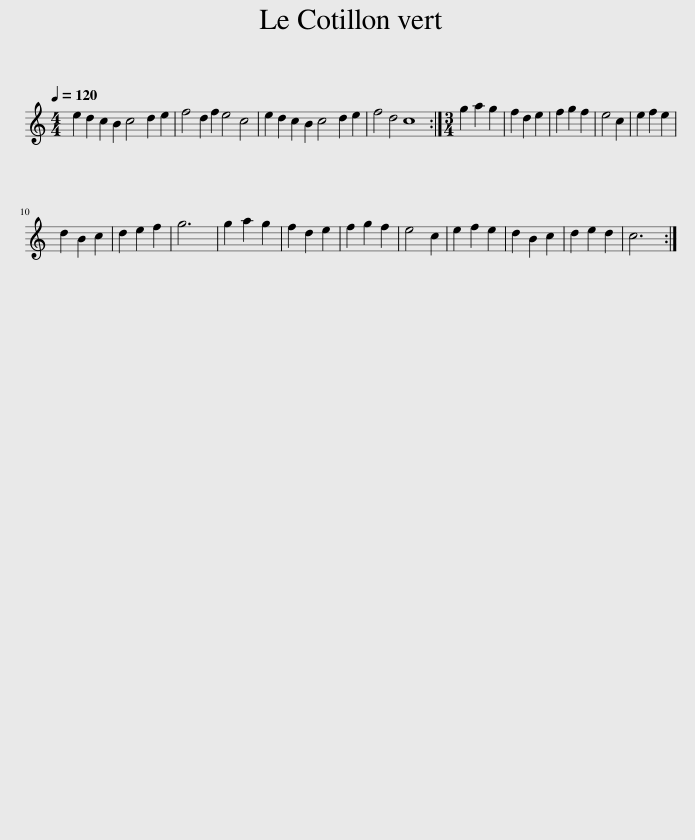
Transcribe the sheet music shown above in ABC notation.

X:1
L:1/8
Q:1/4=120
M:4/4
I:linebreak $
K:C
V:1 treble
V:1
 e2 d2 c2 B2 c4 d2 e2 | f4 d2 f2 e4 c4 | e2 d2 c2 B2 c4 d2 e2 | f4 d4 c8 :|[M:3/4] g2 a2 g2 | %5
 f2 d2 e2 | f2 g2 f2 | e4 c2 | e2 f2 e2 |$ d2 B2 c2 | %10
 d2 e2 f2 | g6 | g2 a2 g2 | f2 d2 e2 | f2 g2 f2 | %15
 e4 c2 | e2 f2 e2 | d2 B2 c2 | d2 e2 d2 | c6 :| %20
